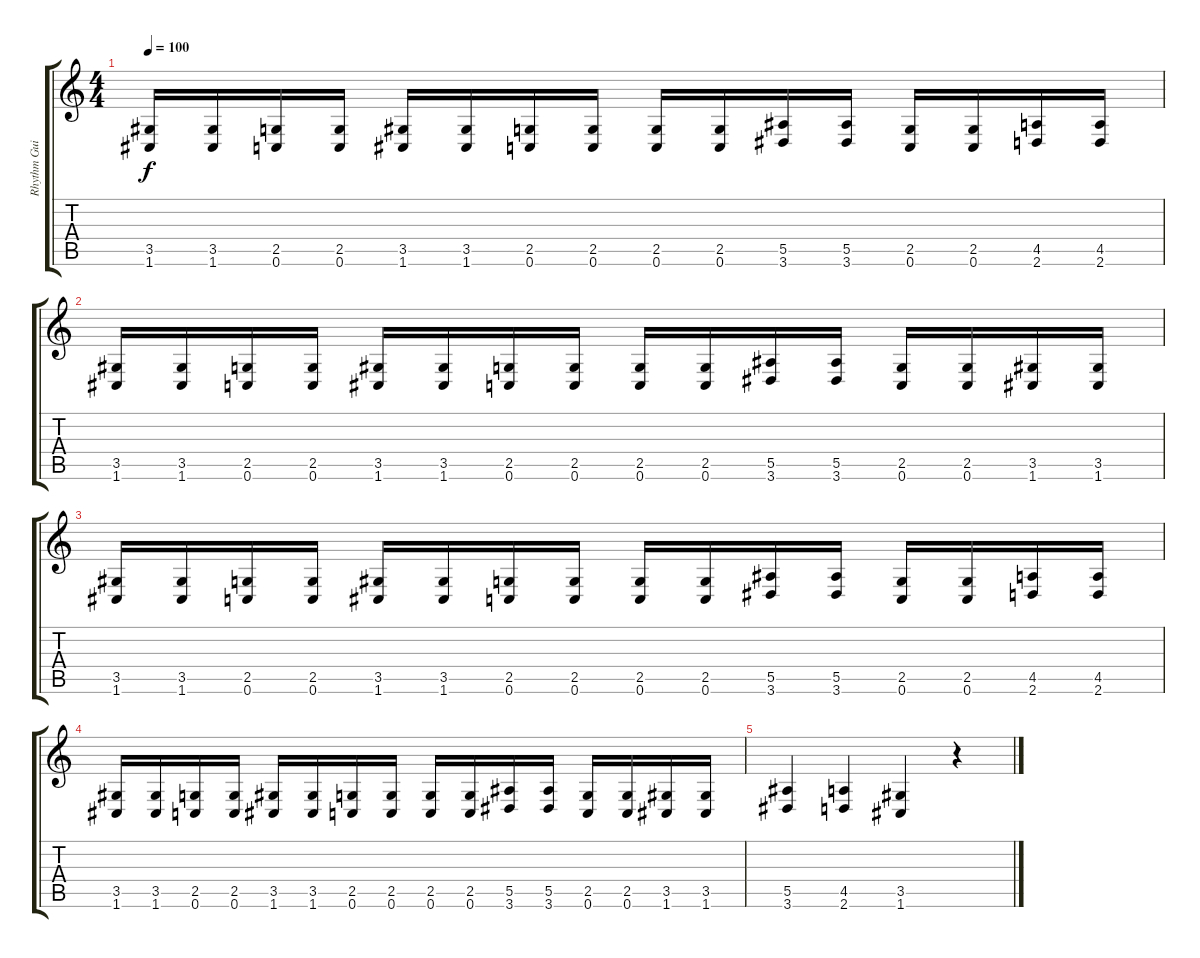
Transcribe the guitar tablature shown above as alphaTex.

\track ("Rhythm Guitar" "Rhythm Gui") {instrument distortionguitar}
\staff {score tabs}
\tuning (C4 G3 Eb3 Bb2 F2 C2) {hide}
\ts (4 4)
\tempo 100
\clef g2
\ks c
(3.5 1.6).16{dy f} (3.5 1.6).16 (2.5 0.6).16 (2.5 0.6).16 (3.5 1.6).16 (3.5 1.6).16 (2.5 0.6).16 (2.5 0.6).16 (2.5 0.6).16 (2.5 0.6).16 (5.5 3.6).16 (5.5 3.6).16 (2.5 0.6).16 (2.5 0.6).16 (4.5 2.6).16 (4.5 2.6).16 |
(3.5 1.6).16 (3.5 1.6).16 (2.5 0.6).16 (2.5 0.6).16 (3.5 1.6).16 (3.5 1.6).16 (2.5 0.6).16 (2.5 0.6).16 (2.5 0.6).16 (2.5 0.6).16 (5.5 3.6).16 (5.5 3.6).16 (2.5 0.6).16 (2.5 0.6).16 (3.5 1.6).16 (3.5 1.6).16 |
(3.5 1.6).16 (3.5 1.6).16 (2.5 0.6).16 (2.5 0.6).16 (3.5 1.6).16 (3.5 1.6).16 (2.5 0.6).16 (2.5 0.6).16 (2.5 0.6).16 (2.5 0.6).16 (5.5 3.6).16 (5.5 3.6).16 (2.5 0.6).16 (2.5 0.6).16 (4.5 2.6).16 (4.5 2.6).16 |
(3.5 1.6).16 (3.5 1.6).16 (2.5 0.6).16 (2.5 0.6).16 (3.5 1.6).16 (3.5 1.6).16 (2.5 0.6).16 (2.5 0.6).16 (2.5 0.6).16 (2.5 0.6).16 (5.5 3.6).16 (5.5 3.6).16 (2.5 0.6).16 (2.5 0.6).16 (3.5 1.6).16 (3.5 1.6).16 |
(5.5 3.6).4 (4.5 2.6).4 (3.5 1.6).4 r.4
